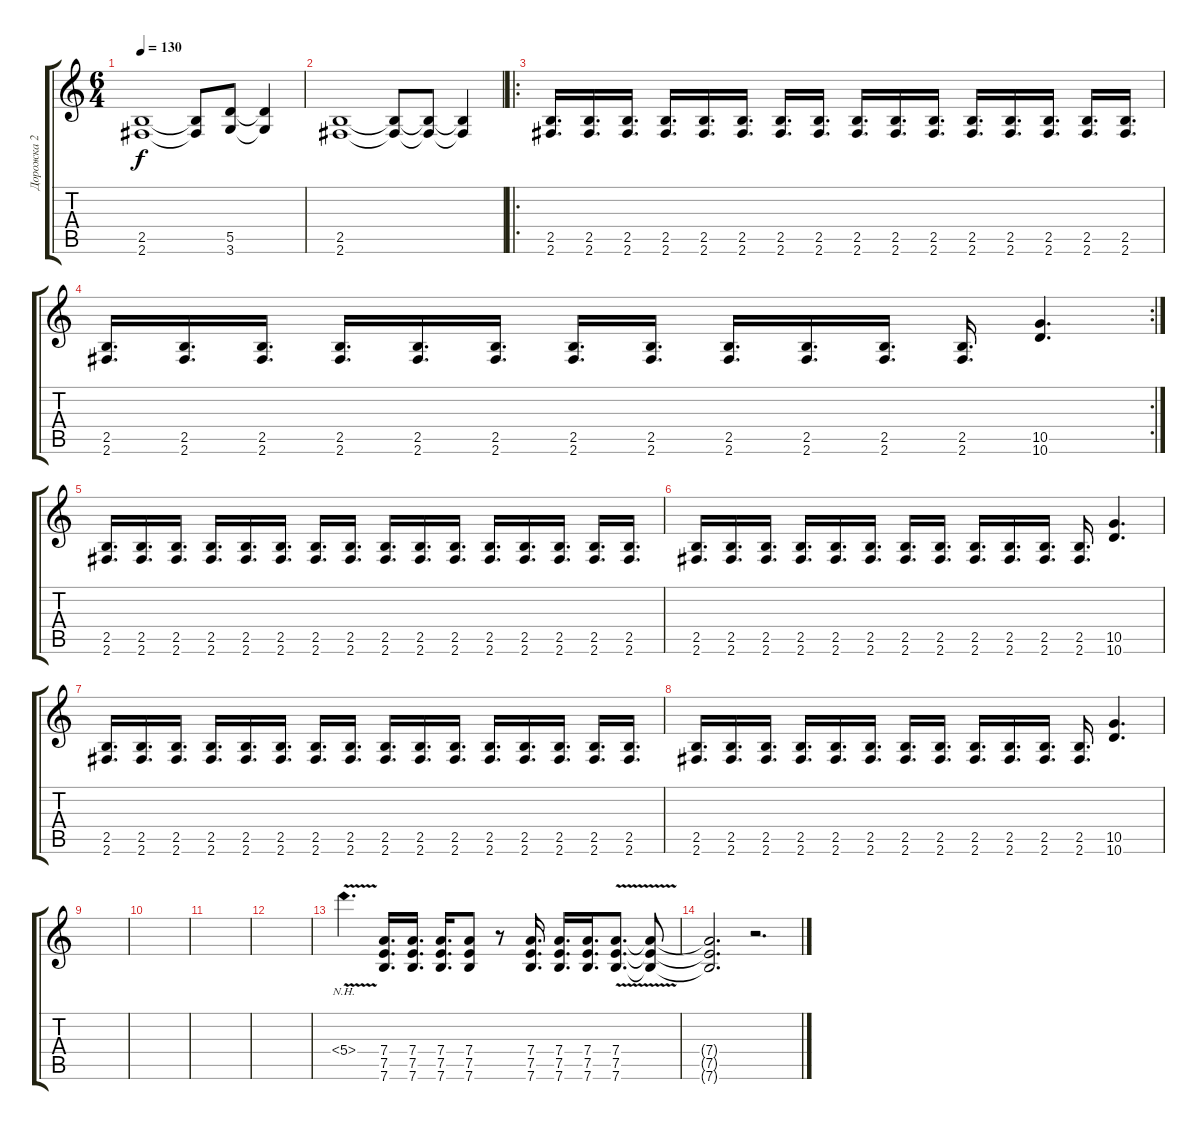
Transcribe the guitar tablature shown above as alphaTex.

\track ("Дорожка 2" "Дорожка 2") {instrument overdrivenguitar}
\staff {score tabs}
\tuning (E4 B3 G3 D3 A2 E2) {hide}
\ts (6 4)
\tempo 130
\clef g2
\ks c
(2.5 2.6).1{dy f} (2.5{t} 2.6{t}).8 (5.5 3.6).8 (5.5{t} 3.6{t}).4 |
(2.5 2.6).1 (2.5{t} 2.6{t}).8 (2.5{t} 2.6{t}).8 (2.5{t} 2.6{t}).4 |
\ro
(2.5 2.6).16{d} (2.5 2.6).16{d} (2.5 2.6).16{d} (2.5 2.6).16{d} (2.5 2.6).16{d} (2.5 2.6).16{d} (2.5 2.6).16{d} (2.5 2.6).16{d} (2.5 2.6).16{d} (2.5 2.6).16{d} (2.5 2.6).16{d} (2.5 2.6).16{d} (2.5 2.6).16{d} (2.5 2.6).16{d} (2.5 2.6).16{d} (2.5 2.6).16{d} |
\rc 2
(2.5 2.6).16{d} (2.5 2.6).16{d} (2.5 2.6).16{d} (2.5 2.6).16{d} (2.5 2.6).16{d} (2.5 2.6).16{d} (2.5 2.6).16{d} (2.5 2.6).16{d} (2.5 2.6).16{d} (2.5 2.6).16{d} (2.5 2.6).16{d} (2.5 2.6).16{d} (10.5 10.6).4{d} |
(2.5 2.6).16{d} (2.5 2.6).16{d} (2.5 2.6).16{d} (2.5 2.6).16{d} (2.5 2.6).16{d} (2.5 2.6).16{d} (2.5 2.6).16{d} (2.5 2.6).16{d} (2.5 2.6).16{d} (2.5 2.6).16{d} (2.5 2.6).16{d} (2.5 2.6).16{d} (2.5 2.6).16{d} (2.5 2.6).16{d} (2.5 2.6).16{d} (2.5 2.6).16{d} |
(2.5 2.6).16{d} (2.5 2.6).16{d} (2.5 2.6).16{d} (2.5 2.6).16{d} (2.5 2.6).16{d} (2.5 2.6).16{d} (2.5 2.6).16{d} (2.5 2.6).16{d} (2.5 2.6).16{d} (2.5 2.6).16{d} (2.5 2.6).16{d} (2.5 2.6).16{d} (10.5 10.6).4{d} |
(2.5 2.6).16{d} (2.5 2.6).16{d} (2.5 2.6).16{d} (2.5 2.6).16{d} (2.5 2.6).16{d} (2.5 2.6).16{d} (2.5 2.6).16{d} (2.5 2.6).16{d} (2.5 2.6).16{d} (2.5 2.6).16{d} (2.5 2.6).16{d} (2.5 2.6).16{d} (2.5 2.6).16{d} (2.5 2.6).16{d} (2.5 2.6).16{d} (2.5 2.6).16{d} |
(2.5 2.6).16{d} (2.5 2.6).16{d} (2.5 2.6).16{d} (2.5 2.6).16{d} (2.5 2.6).16{d} (2.5 2.6).16{d} (2.5 2.6).16{d} (2.5 2.6).16{d} (2.5 2.6).16{d} (2.5 2.6).16{d} (2.5 2.6).16{d} (2.5 2.6).16{d} (10.5 10.6).4{d} |
|
|
|
|
5.4{nh v}.4{d} (7.4 7.5 7.6).16{d} (7.4 7.5 7.6).16{d} (7.4 7.5 7.6).16{d} (7.4 7.5 7.6).8 r.8 (7.4 7.5 7.6).16{d} (7.4 7.5 7.6).16{d} (7.4 7.5 7.6).16{d} (7.4{v} 7.5{v} 7.6{v}).8{d} (7.4{t} 7.5{t} 7.6{t}).8 |
(7.4{t} 7.5{t} 7.6{t}).2{d} r.2{d}
